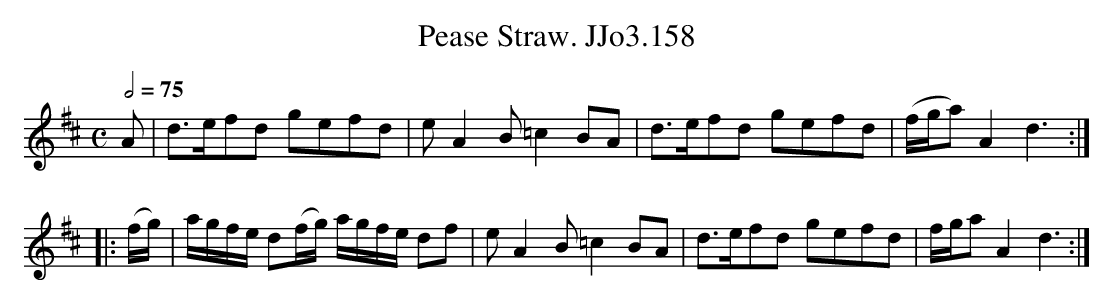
X:1
T:Pease Straw. JJo3.158
M:C
L:1/8
Q:1/2=75
K:D
A | d>efd gefd | eA2B =c2BA | d>efd gefd | (f/g/a)A2 d3 :|
|: (f/g/) |a/g/f/e/ d(f/g/) a/g/f/e/ df | eA2B =c2BA | d>efd gefd | f/g/aA2 d3 :|
